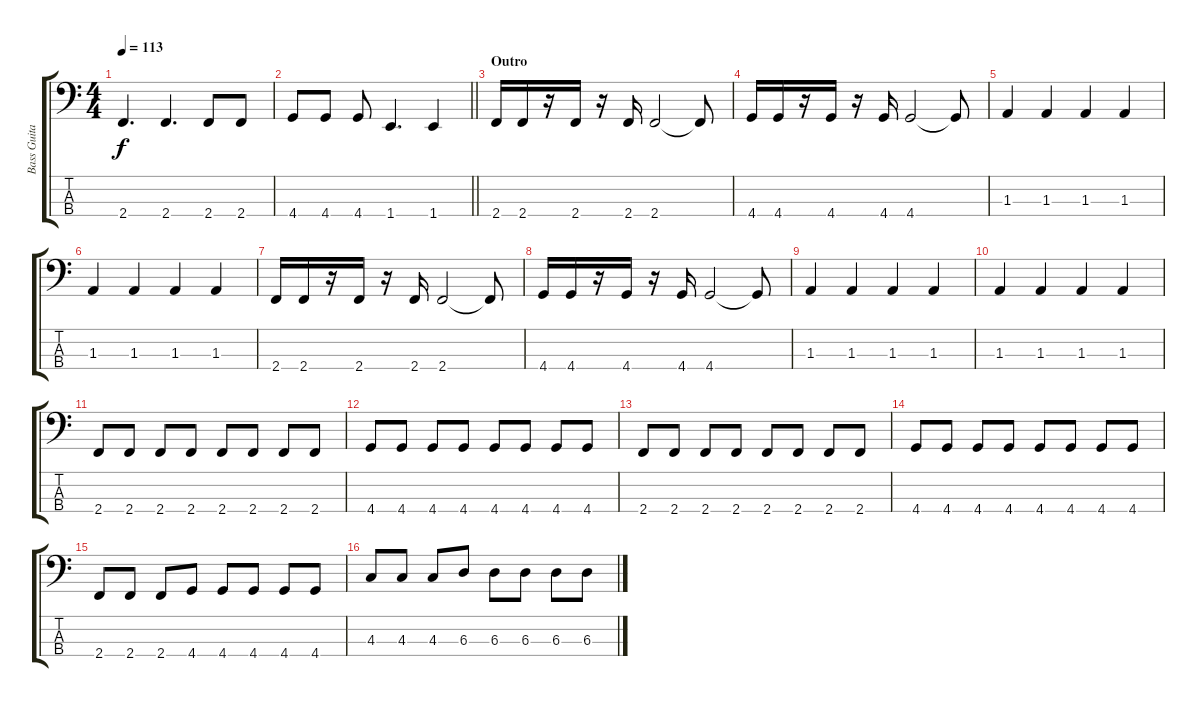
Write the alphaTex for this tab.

\track ("Bass Guitar" "Bass Guita") {instrument electricbassfinger}
\staff {score tabs}
\tuning (Gb2 Db2 Ab1 Eb1) {hide}
\ts (4 4)
\tempo 113
\clef f4
\ks c
2.4.4{d dy f} 2.4.4{d} 2.4.8 2.4.8 |
\barLineRight lightlight
4.4.8 4.4.8 4.4.8 1.4.4{d} 1.4.4 |
\section ("" "Outro")
2.4.16 2.4.16 r.16 2.4.16 r.16 2.4.16 2.4.2 2.4{t}.8 |
4.4.16 4.4.16 r.16 4.4.16 r.16 4.4.16 4.4.2 4.4{t}.8 |
1.3.4 1.3.4 1.3.4 1.3.4 |
1.3.4 1.3.4 1.3.4 1.3.4 |
2.4.16 2.4.16 r.16 2.4.16 r.16 2.4.16 2.4.2 2.4{t}.8 |
4.4.16 4.4.16 r.16 4.4.16 r.16 4.4.16 4.4.2 4.4{t}.8 |
1.3.4 1.3.4 1.3.4 1.3.4 |
1.3.4 1.3.4 1.3.4 1.3.4 |
2.4.8 2.4.8 2.4.8 2.4.8 2.4.8 2.4.8 2.4.8 2.4.8 |
4.4.8 4.4.8 4.4.8 4.4.8 4.4.8 4.4.8 4.4.8 4.4.8 |
2.4.8 2.4.8 2.4.8 2.4.8 2.4.8 2.4.8 2.4.8 2.4.8 |
4.4.8 4.4.8 4.4.8 4.4.8 4.4.8 4.4.8 4.4.8 4.4.8 |
2.4.8 2.4.8 2.4.8 4.4.8 4.4.8 4.4.8 4.4.8 4.4.8 |
4.3.8 4.3.8 4.3.8 6.3.8 6.3.8 6.3.8 6.3.8 6.3.8
